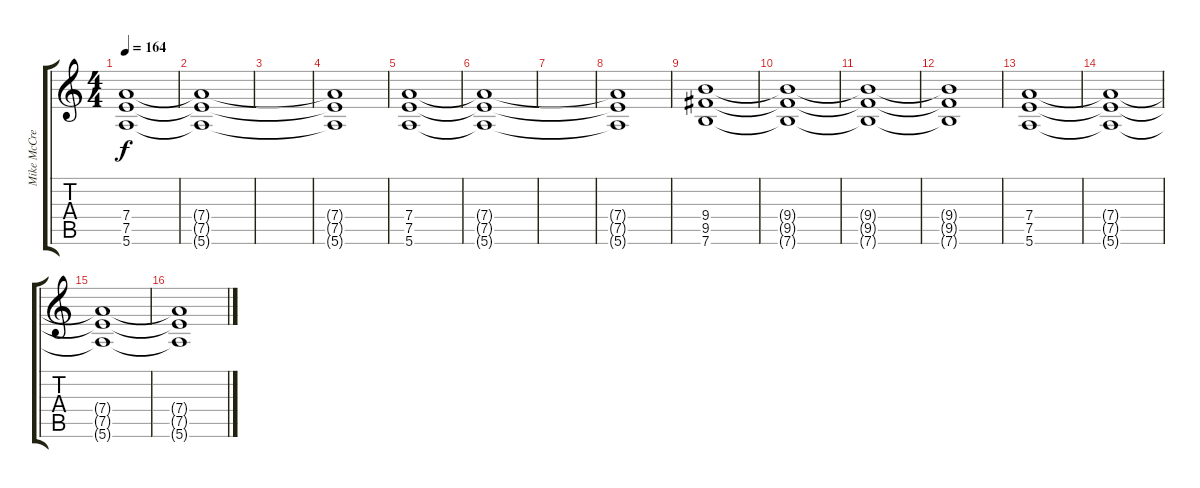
\track ("Mike McCready" "Mike McCre") {instrument distortionguitar}
\staff {score tabs}
\tuning (E4 B3 G3 D3 A2 E2) {hide}
\ts (4 4)
\tempo 164
\clef g2
\ks c
(7.4 7.5 5.6).1{dy f} |
(7.4{t} 7.5{t} 5.6{t}).1 |
|
(7.4{t} 7.5{t} 5.6{t}).1 |
(7.4 7.5 5.6).1 |
(7.4{t} 7.5{t} 5.6{t}).1 |
|
(7.4{t} 7.5{t} 5.6{t}).1 |
(9.4 9.5 7.6).1 |
(9.4{t} 9.5{t} 7.6{t}).1 |
(9.4{t} 9.5{t} 7.6{t}).1 |
(9.4{t} 9.5{t} 7.6{t}).1 |
(7.4 7.5 5.6).1 |
(7.4{t} 7.5{t} 5.6{t}).1 |
(7.4{t} 7.5{t} 5.6{t}).1 |
(7.4{t} 7.5{t} 5.6{t}).1
